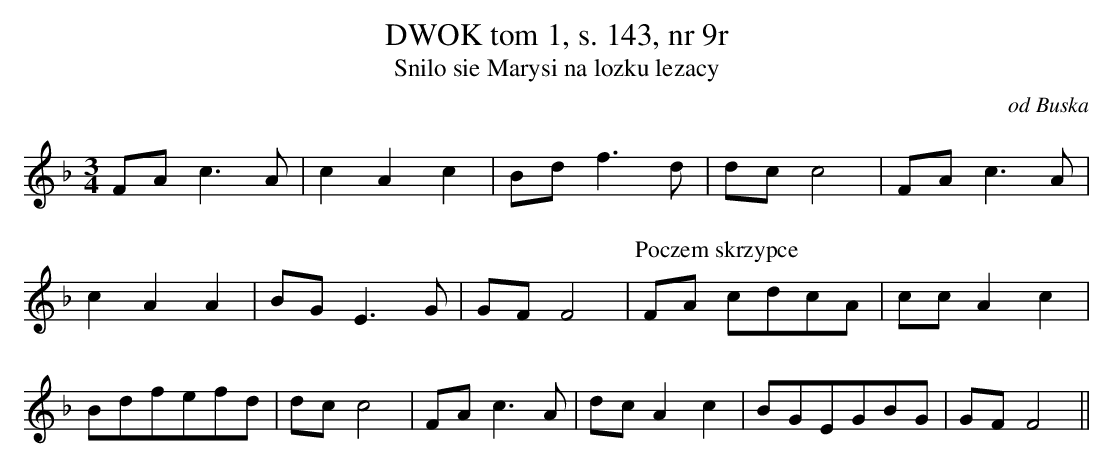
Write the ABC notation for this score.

X:1
T:DWOK tom 1, s. 143, nr 9r
T:Snilo sie Marysi na lozku lezacy
O:od Buska
M:3/4
L:1/8
K:F
FAc3A | c2A2c2 | Bdf3d | dcc4 |FAc3A |
 c2A2A2 | BGE3G | GFF4|\
P:Poczem skrzypce
FA cdcA| cc A2c2|
Bdfefd | dc c4| FA c3 A|dc A2c2| BGEGBG|GF F4||
